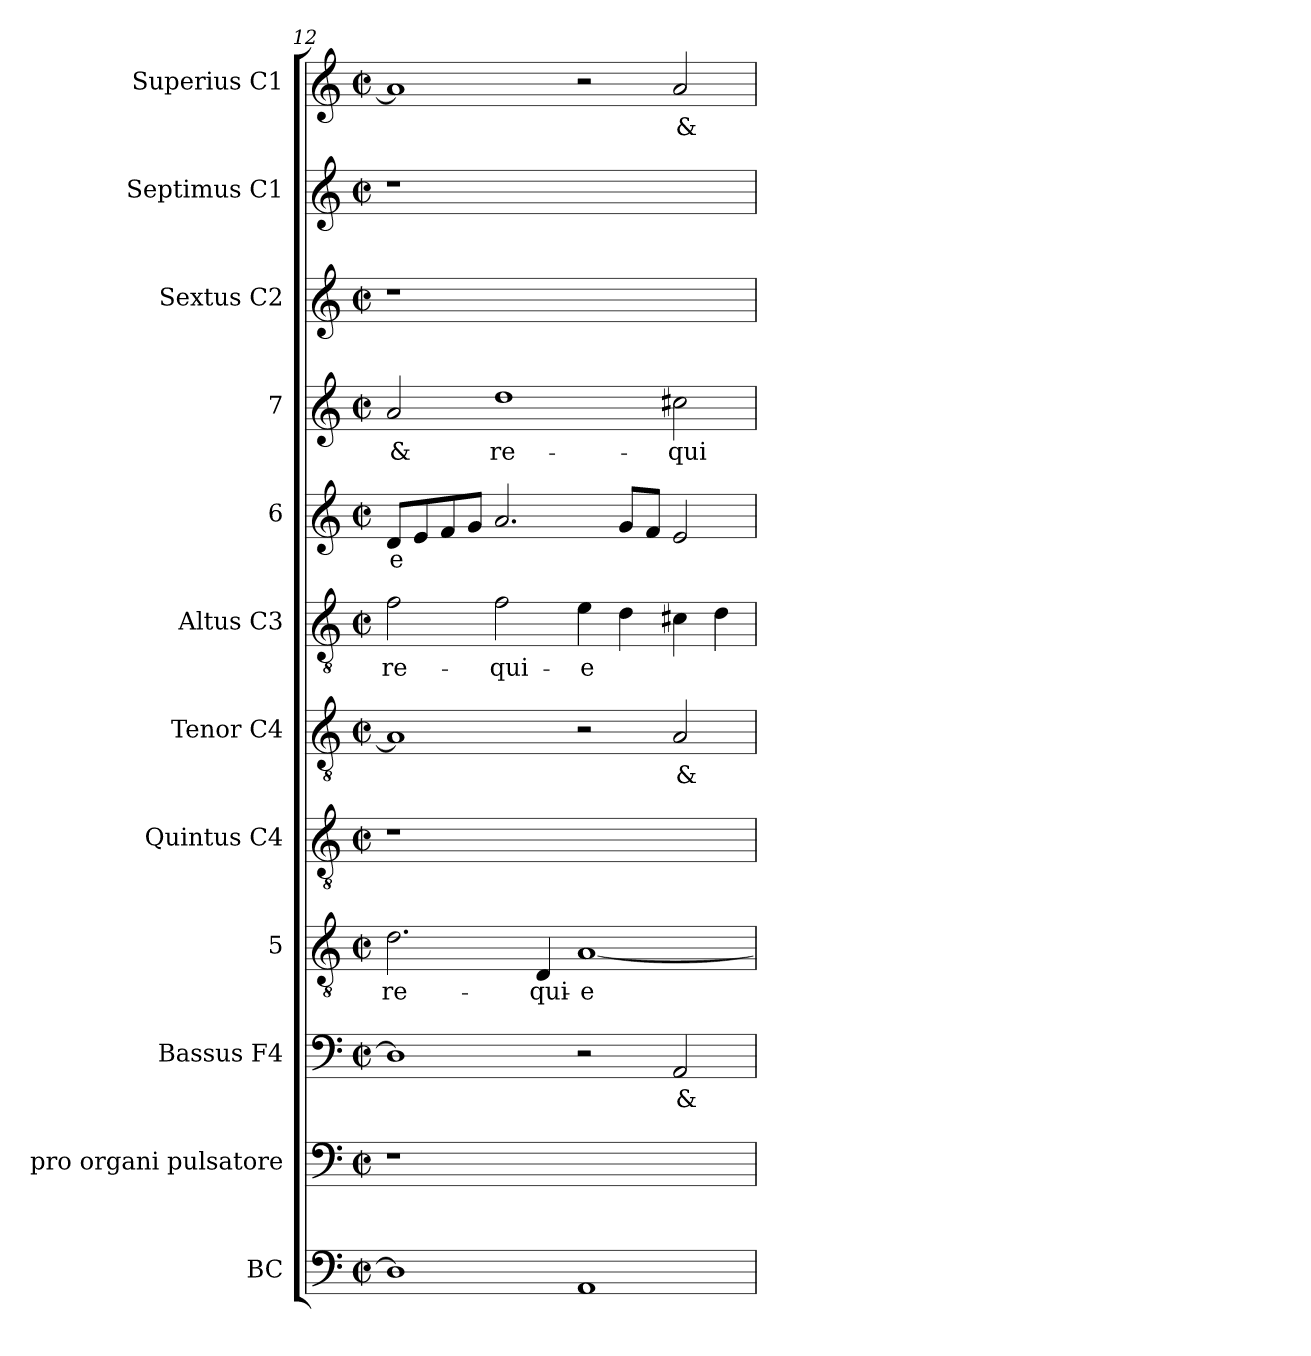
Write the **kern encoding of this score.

**kern	**text	**kern	**kern	**text	**kern	**text	**kern	**kern	**text	**kern	**text	**kern	**text	**kern	**text	**kern	**kern	**kern	**text
*part12	*part12	*part11	*part10	*part10	*part9	*part9	*part8	*part7	*part7	*part6	*part6	*part5	*part5	*part4	*part4	*part3	*part2	*part1	*part1
*staff12	*staff12	*staff11	*staff10	*staff10	*staff9	*staff9	*staff8	*staff7	*staff7	*staff6	*staff6	*staff5	*staff5	*staff4	*staff4	*staff3	*staff2	*staff1	*staff1
*I"BC	*	*I"pro organi  pulsatore	*I"Bassus  F4	*	*I"5	*	*I"Quintus  C4	*I"Tenor  C4	*	*I"Altus  C3	*	*I"6	*	*I"7	*	*I"Sextus  C2	*I"Septimus  C1	*I"Superius  C1	*
*I'BC	*	*	*I'B	*	*	*	*	*I'T	*	*I'A	*	*	*	*	*	*	*	*I'S	*
*clefF4	*	*clefF4	*clefF4	*	*clefGv2	*	*clefGv2	*clefGv2	*	*clefGv2	*	*clefG2	*	*clefG2	*	*clefG2	*clefG2	*clefG2	*
*k[]	*	*k[]	*k[]	*	*k[]	*	*k[]	*k[]	*	*k[]	*	*k[]	*	*k[]	*	*k[]	*k[]	*k[]	*
*C:	*	*C:	*C:	*	*C:	*	*C:	*C:	*	*C:	*	*C:	*	*C:	*	*C:	*C:	*C:	*
*M2/2	*	*M2/2	*M2/2	*	*M2/2	*	*M2/2	*M2/2	*	*M2/2	*	*M2/2	*	*M2/2	*	*M2/2	*M2/2	*M2/2	*
*met(c|)	*	*met(c|)	*met(c|)	*	*met(c|)	*	*met(c|)	*met(c|)	*	*met(c|)	*	*met(c|)	*	*met(c|)	*	*met(c|)	*met(c|)	*met(c|)	*
=12	=12	=12	=12	=12	=12	=12	=12	=12	=12	=12	=12	=12	=12	=12	=12	=12	=12	=12	=12
!	!LO:LY:a:cj	!	!	!LO:LY:b:cj	!	!LO:LY:b:cj	!	!	!LO:LY:b:cj	!	!LO:LY:b:cj	!	!LO:LY:b:cj	!	!LO:LY:b:cj	!	!	!	!LO:LY:b:cj
1D]	.	1r	1D]	.	2.d\	re-	1r	1A]	.	2f\	re-	8d/L	-e-	2a/	&	1r	1r	1a]	.
!	!	!	!	!	!	!	!	!	!	!	!	!	!LO:LY:b:cj	!	!	!	!	!	!
.	.	.	.	.	.	.	.	.	.	.	.	8e/	--	.	.	.	.	.	.
!	!	!	!	!	!	!	!	!	!	!	!	!	!LO:LY:b:cj	!	!	!	!	!	!
.	.	.	.	.	.	.	.	.	.	.	.	8f/	--	.	.	.	.	.	.
!	!	!	!	!	!	!	!	!	!	!	!	!	!LO:LY:b:cj	!	!	!	!	!	!
.	.	.	.	.	.	.	.	.	.	.	.	8g/J	--	.	.	.	.	.	.
!	!	!	!	!	!	!	!	!	!	!	!LO:LY:b:cj	!	!LO:LY:b:cj	!	!LO:LY:b:cj	!	!	!	!
.	.	.	.	.	.	.	.	.	.	2f\	-qui-	2.a/	--	1dd	re-	.	.	.	.
!	!	!	!	!	!	!LO:LY:b:cj	!	!	!	!	!	!	!	!	!	!	!	!	!
.	.	.	.	.	4D/	-qui-	.	.	.	.	.	.	.	.	.	.	.	.	.
!	!LO:LY:a:cj	!	!	!	!	!LO:LY:b:cj	!	!	!	!	!LO:LY:b:cj	!	!	!	!	!	!	!	!
1AA	.	1ryy	2r	.	[<1A	-e-	1ryy	2r	.	4e\	-e-	.	.	.	.	1ryy	1ryy	2r	.
!	!	!	!	!	!	!	!	!	!	!	!LO:LY:b:cj	!	!LO:LY:b:cj	!	!	!	!	!	!
.	.	.	.	.	.	.	.	.	.	4d\	--	8g/L	--	.	.	.	.	.	.
!	!	!	!	!	!	!	!	!	!	!	!	!	!LO:LY:b:cj	!	!	!	!	!	!
.	.	.	.	.	.	.	.	.	.	.	.	8f/J	--	.	.	.	.	.	.
!	!	!	!	!LO:LY:b:cj	!	!	!	!	!LO:LY:b:cj	!	!LO:LY:b:cj	!	!LO:LY:b:cj	!	!LO:LY:b:cj	!	!	!	!LO:LY:b:cj
.	.	.	2AA/	&	.	.	.	2A/	&	4c#X\	--	2e/	--	2cc#X\	-qui-	.	.	2a/	&
!	!	!	!	!	!	!	!	!	!	!	!LO:LY:b:cj	!	!	!	!	!	!	!	!
.	.	.	.	.	.	.	.	.	.	4d\	--	.	.	.	.	.	.	.	.
=	=	=	=	=	=	=	=	=	=	=	=	=	=	=	=	=	=	=	=
*-	*-	*-	*-	*-	*-	*-	*-	*-	*-	*-	*-	*-	*-	*-	*-	*-	*-	*-	*-
